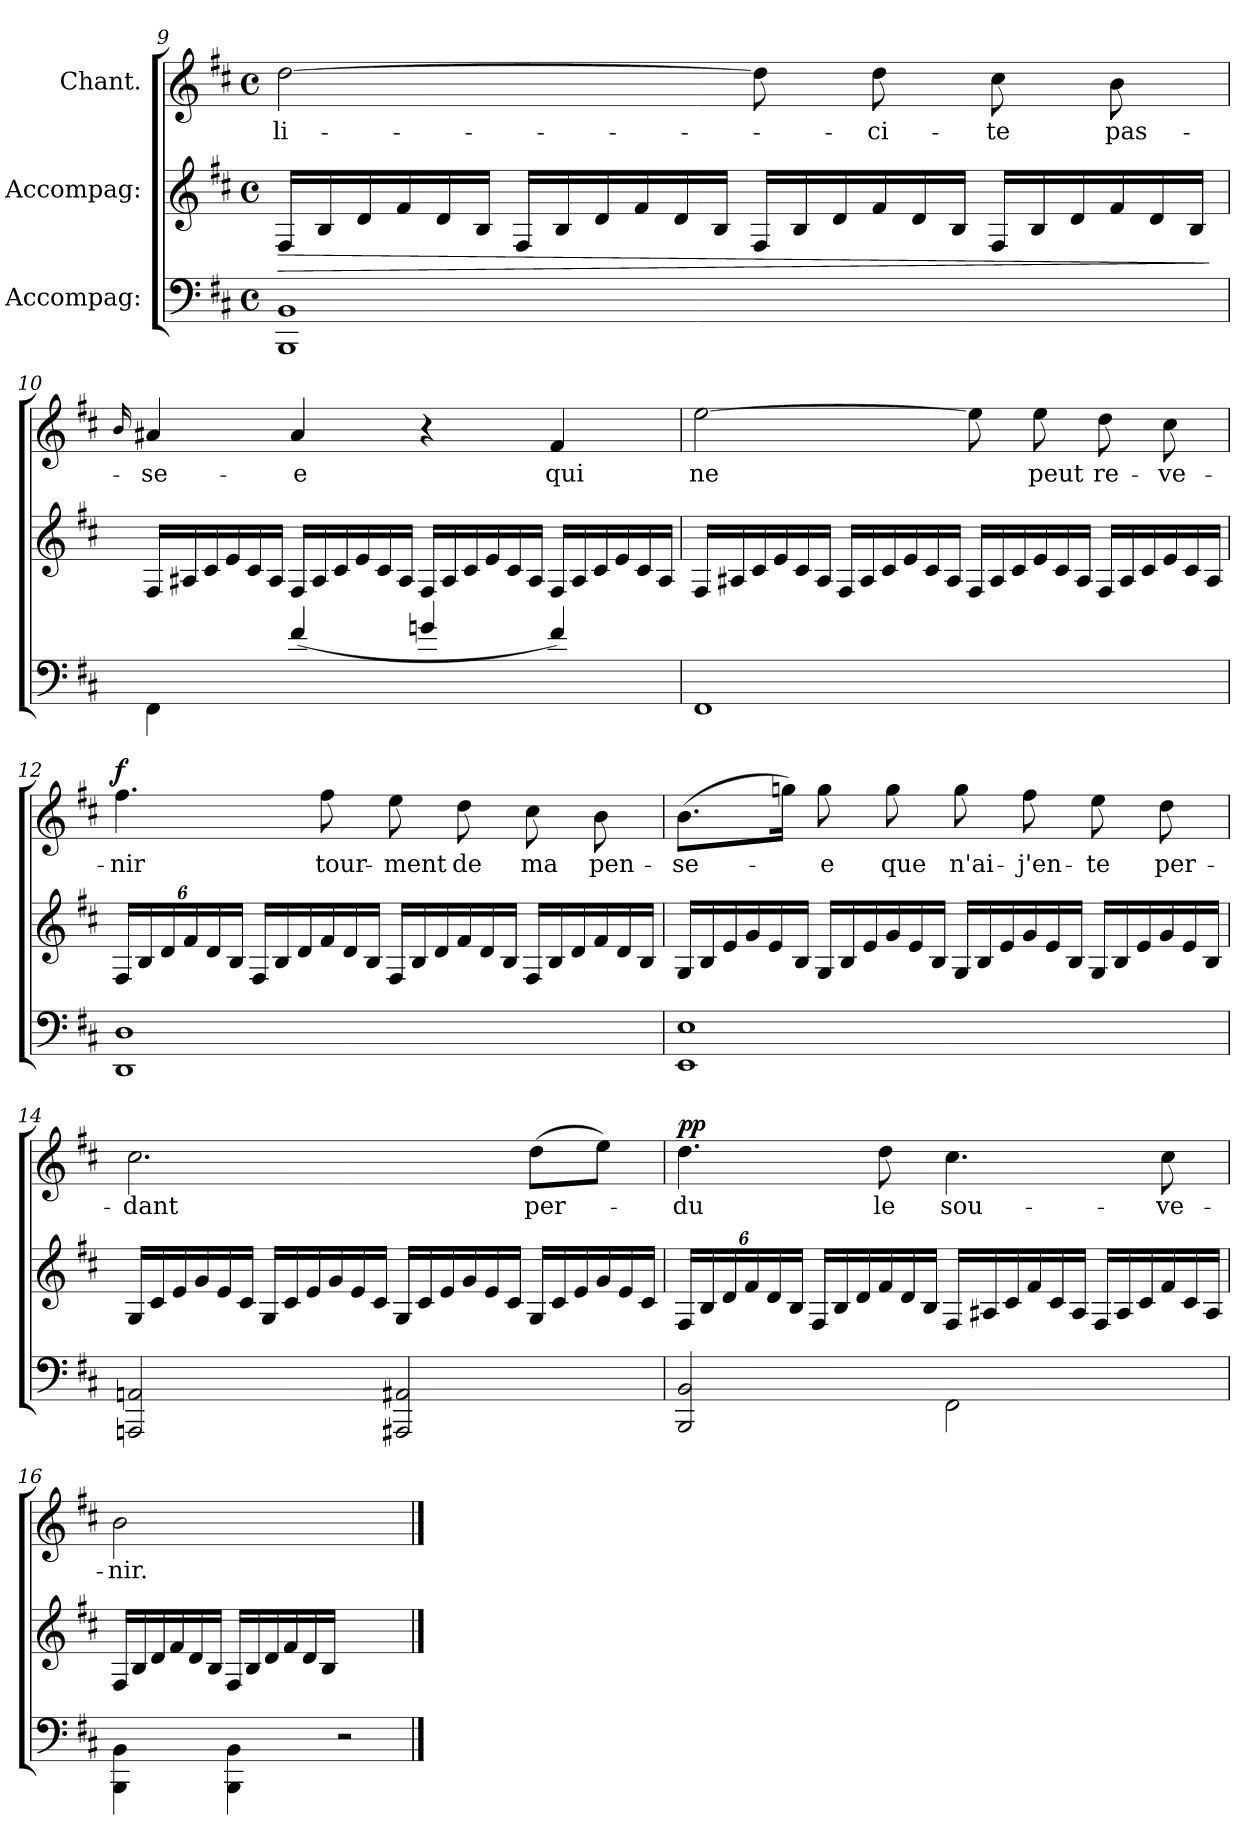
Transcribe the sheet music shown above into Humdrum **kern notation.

**kern	**dynam	**kern	**dynam	**kern	**text	**dynam
*part3	*part3	*part2	*part2	*part1	*part1	*part1
*staff3	*staff3	*staff2	*staff2	*staff1	*staff1	*staff1
*I"Accompag:	*	*I"Accompag:	*	*I"Chant.	*	*
*clefF4	*	*clefG2	*	*clefG2	*	*
*k[f#c#]	*	*k[f#c#]	*	*k[f#c#]	*	*
*b:	*	*b:	*	*b:	*	*
*M4/4	*	*M4/4	*	*M4/4	*	*
*met(c)	*	*met(c)	*	*met(c)	*	*
*	*	*Xtuplet	*	*	*	*
=9	=9	=9	=9	=9	=9	=9
!	!LO:DY:b	!	!LO:HP:b	!	!	!
1BBB 1BB	for.	24F#/LL	>	[2dd\	-li-	.
.	.	24B/	.	.	.	.
.	.	24d/	.	.	.	.
.	.	24f#/	.	.	.	.
.	.	24d/	.	.	.	.
.	.	24B/JJ	.	.	.	.
.	.	24F#/LL	.	.	.	.
.	.	24B/	.	.	.	.
.	.	24d/	.	.	.	.
.	.	24f#/	.	.	.	.
.	.	24d/	.	.	.	.
.	.	24B/JJ	.	.	.	.
.	.	24F#/LL	.	8dd\]	.	.
.	.	24B/	.	.	.	.
.	.	24d/	.	.	.	.
.	.	24f#/	.	8dd\	-ci-	.
.	.	24d/	.	.	.	.
.	.	24B/JJ	.	.	.	.
.	.	24F#/LL	.	8cc#\	-te	.
.	.	24B/	.	.	.	.
.	.	24d/	.	.	.	.
.	.	24f#/	.	8b\	pas-	.
.	.	24d/	.	.	.	.
.	.	24B/JJ	.	.	.	.
.	.	.	]	.	.	.
=10	=10	=10	=10	=10	=10	=10
.	.	.	.	16qqb/	.	.
4FF#\	.	24F#/LL	.	4a#X/	-se-	.
.	.	24A#X/	.	.	.	.
.	.	24c#/	.	.	.	.
.	.	24e/	.	.	.	.
.	.	24c#/	.	.	.	.
.	.	24A#/JJ	.	.	.	.
(>4f#/	.	24F#/LL	.	4a#/	-e	.
.	.	24A#/	.	.	.	.
.	.	24c#/	.	.	.	.
.	.	24e/	.	.	.	.
.	.	24c#/	.	.	.	.
.	.	24A#/JJ	.	.	.	.
4gn/	.	24F#/LL	.	4r	.	.
.	.	24A#/	.	.	.	.
.	.	24c#/	.	.	.	.
.	.	24e/	.	.	.	.
.	.	24c#/	.	.	.	.
.	.	24A#/JJ	.	.	.	.
4f#/)	.	24F#/LL	.	4f#/	qui	.
.	.	24A#/	.	.	.	.
.	.	24c#/	.	.	.	.
.	.	24e/	.	.	.	.
.	.	24c#/	.	.	.	.
.	.	24A#/JJ	.	.	.	.
=11	=11	=11	=11	=11	=11	=11
1FF#	.	24F#/LL	.	[2ee\	ne	.
.	.	24A#X/	.	.	.	.
.	.	24c#/	.	.	.	.
.	.	24e/	.	.	.	.
.	.	24c#/	.	.	.	.
.	.	24A#/JJ	.	.	.	.
.	.	24F#/LL	.	.	.	.
.	.	24A#/	.	.	.	.
.	.	24c#/	.	.	.	.
.	.	24e/	.	.	.	.
.	.	24c#/	.	.	.	.
.	.	24A#/JJ	.	.	.	.
.	.	24F#/LL	.	8ee\]	.	.
.	.	24A#/	.	.	.	.
.	.	24c#/	.	.	.	.
.	.	24e/	.	8ee\	peut	.
.	.	24c#/	.	.	.	.
.	.	24A#/JJ	.	.	.	.
.	.	24F#/LL	.	8dd\	re-	.
.	.	24A#/	.	.	.	.
.	.	24c#/	.	.	.	.
.	.	24e/	.	8cc#\	-ve-	.
.	.	24c#/	.	.	.	.
.	.	24A#/JJ	.	.	.	.
=12	=12	=12	=12	=12	=12	=12
*	*	*tuplet	*	*	*	*
!	!	!	!	!	!	!LO:DY:a
1DD 1D	.	24F#/LL	.	4.ff#\	-nir	f
.	.	24B/	.	.	.	.
.	.	24d/	.	.	.	.
.	.	24f#/	.	.	.	.
.	.	24d/	.	.	.	.
.	.	24B/JJ	.	.	.	.
*	*	*Xtuplet	*	*	*	*
.	.	24F#/LL	.	.	.	.
.	.	24B/	.	.	.	.
.	.	24d/	.	.	.	.
.	.	24f#/	.	8ff#\	tour-	.
.	.	24d/	.	.	.	.
.	.	24B/JJ	.	.	.	.
.	.	24F#/LL	.	8ee\	-ment	.
.	.	24B/	.	.	.	.
.	.	24d/	.	.	.	.
.	.	24f#/	.	8dd\	de	.
.	.	24d/	.	.	.	.
.	.	24B/JJ	.	.	.	.
.	.	24F#/LL	.	8cc#\	ma	.
.	.	24B/	.	.	.	.
.	.	24d/	.	.	.	.
.	.	24f#/	.	8b\	pen-	.
.	.	24d/	.	.	.	.
.	.	24B/JJ	.	.	.	.
=13	=13	=13	=13	=13	=13	=13
1EE 1E	.	24G/LL	.	(8.b\L	-se-	.
.	.	24B/	.	.	.	.
.	.	24e/	.	.	.	.
.	.	24g/	.	.	.	.
.	.	24e/	.	.	.	.
.	.	.	.	16ggn\Jk)	.	.
.	.	24B/JJ	.	.	.	.
.	.	24G/LL	.	8gg\	-e	.
.	.	24B/	.	.	.	.
.	.	24e/	.	.	.	.
.	.	24g/	.	8gg\	que	.
.	.	24e/	.	.	.	.
.	.	24B/JJ	.	.	.	.
.	.	24G/LL	.	8gg\	n'ai-	.
.	.	24B/	.	.	.	.
.	.	24e/	.	.	.	.
.	.	24g/	.	8ff#\	-j'en-	.
.	.	24e/	.	.	.	.
.	.	24B/JJ	.	.	.	.
.	.	24G/LL	.	8ee\	-te	.
.	.	24B/	.	.	.	.
.	.	24e/	.	.	.	.
.	.	24g/	.	8dd\	per-	.
.	.	24e/	.	.	.	.
.	.	24B/JJ	.	.	.	.
=14	=14	=14	=14	=14	=14	=14
2AAAn/ 2AAn/	.	24G/LL	.	2.cc#\	-dant	.
.	.	24c#/	.	.	.	.
.	.	24e/	.	.	.	.
.	.	24g/	.	.	.	.
.	.	24e/	.	.	.	.
.	.	24c#/JJ	.	.	.	.
.	.	24G/LL	.	.	.	.
.	.	24c#/	.	.	.	.
.	.	24e/	.	.	.	.
.	.	24g/	.	.	.	.
.	.	24e/	.	.	.	.
.	.	24c#/JJ	.	.	.	.
2AAA#X/ 2AA#X/	.	24G/LL	.	.	.	.
.	.	24c#/	.	.	.	.
.	.	24e/	.	.	.	.
.	.	24g/	.	.	.	.
.	.	24e/	.	.	.	.
.	.	24c#/JJ	.	.	.	.
.	.	24G/LL	.	(8dd\L	per-	.
.	.	24c#/	.	.	.	.
.	.	24e/	.	.	.	.
.	.	24g/	.	8ee\J)	.	.
.	.	24e/	.	.	.	.
.	.	24c#/JJ	.	.	.	.
=15	=15	=15	=15	=15	=15	=15
*	*	*tuplet	*	*	*	*
!	!	!	!	!	!	!LO:DY:a
2BBB/ 2BB/	.	24F#/LL	.	4.dd\	-du	pp
.	.	24B/	.	.	.	.
.	.	24d/	.	.	.	.
.	.	24f#/	.	.	.	.
.	.	24d/	.	.	.	.
.	.	24B/JJ	.	.	.	.
*	*	*Xtuplet	*	*	*	*
.	.	24F#/LL	.	.	.	.
.	.	24B/	.	.	.	.
.	.	24d/	.	.	.	.
.	.	24f#/	.	8dd\	le	.
.	.	24d/	.	.	.	.
.	.	24B/JJ	.	.	.	.
2FF#\	.	24F#/LL	.	4.cc#\	sou-	.
.	.	24A#X/	.	.	.	.
.	.	24c#/	.	.	.	.
.	.	24f#/	.	.	.	.
.	.	24c#/	.	.	.	.
.	.	24A#/JJ	.	.	.	.
.	.	24F#/LL	.	.	.	.
.	.	24A#/	.	.	.	.
.	.	24c#/	.	.	.	.
.	.	24f#/	.	8cc#\	-ve-	.
.	.	24c#/	.	.	.	.
.	.	24A#/JJ	.	.	.	.
=16	=16	=16	=16	=16	=16	=16
4BBB\ 4BB\	.	24F#/LL	.	2b\	-nir.	.
.	.	24B/	.	.	.	.
.	.	24d/	.	.	.	.
.	.	24f#/	.	.	.	.
.	.	24d/	.	.	.	.
.	.	24B/JJ	.	.	.	.
4BBB\ 4BB\	.	24F#/LL	.	.	.	.
.	.	24B/	.	.	.	.
.	.	24d/	.	.	.	.
.	.	24f#/	.	.	.	.
.	.	24d/	.	.	.	.
.	.	24B/JJ	.	.	.	.
2r	.	2ryy	.	2ryy	.	.
==	==	==	==	==	==	==
*-	*-	*-	*-	*-	*-	*-
